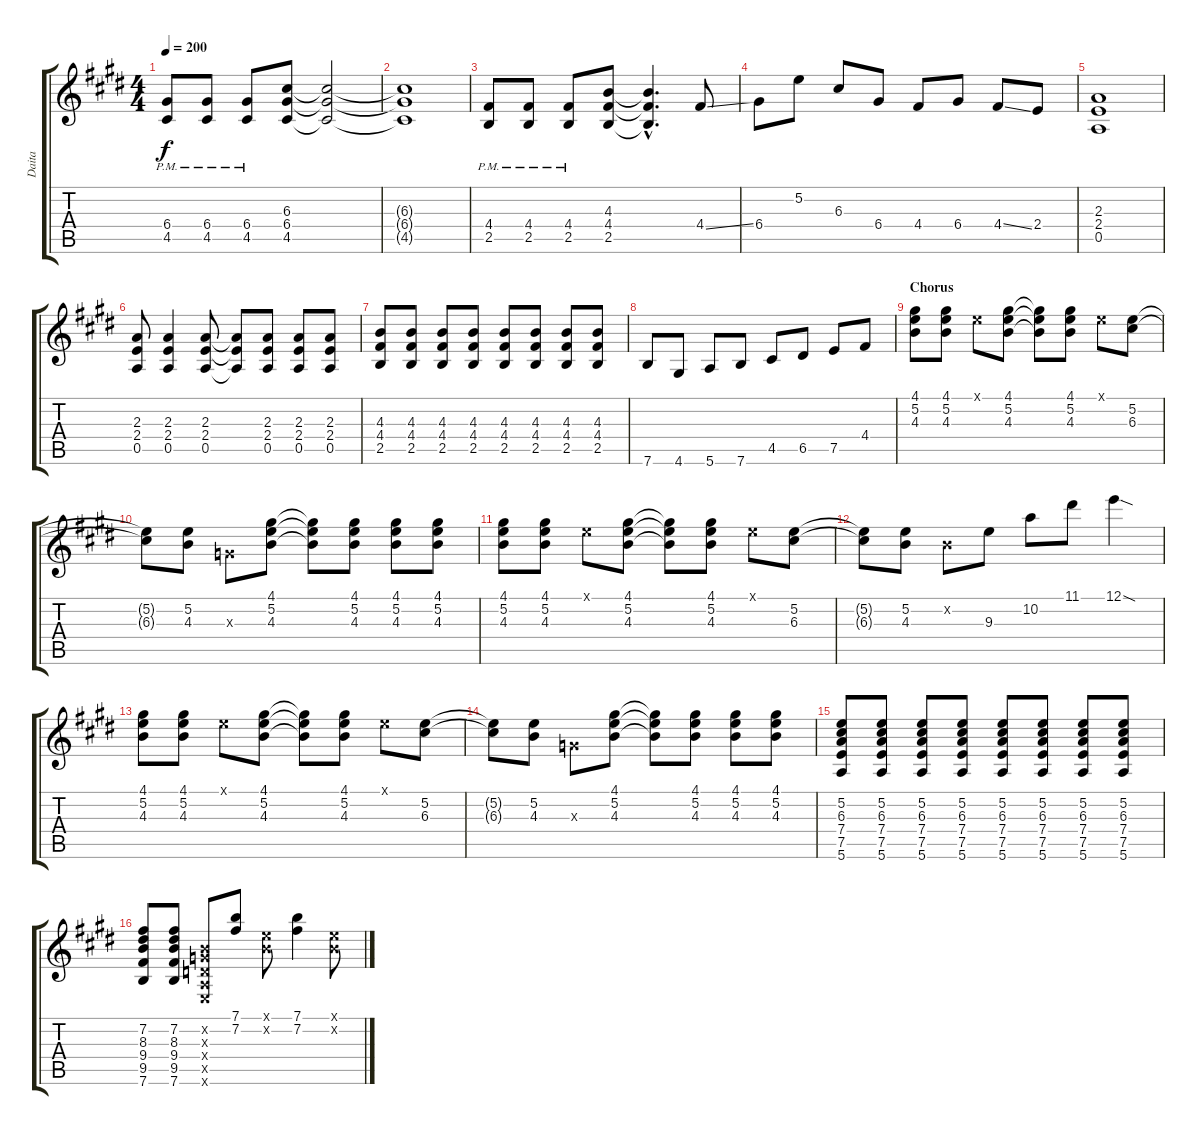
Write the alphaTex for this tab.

\track ("Daita" "Daita") {instrument overdrivenguitar}
\staff {score tabs}
\tuning (E4 B3 G3 D3 A2 E2) {hide}
\ts (4 4)
\tempo 200
\clef g2
\ks e
(6.4{pm} 4.5{pm}).8{dy f} (6.4{pm} 4.5{pm}).8 (6.4{pm} 4.5{pm}).8 (6.3 6.4 4.5).8 (6.3{t} 6.4{t} 4.5{t}).2 |
(6.3{t} 6.4{t} 4.5{t}).1 |
(4.4{pm} 2.5{pm}).8 (4.4{pm} 2.5{pm}).8 (4.4{pm} 2.5{pm}).8 (4.3 4.4 2.5).8 (4.3{hac t} 4.4{hac t} 2.5{hac t}).4{d} 4.4{ss}.8 |
6.4.8 5.2.8 6.3.8 6.4.8 4.4.8 6.4.8 4.4{ss}.8 2.4.8 |
(2.3 2.4 0.5).1 |
(2.3 2.4 0.5).8 (2.3 2.4 0.5).4 (2.3 2.4 0.5).8 (2.3{t} 2.4{t} 0.5{t}).8 (2.3 2.4 0.5).8 (2.3 2.4 0.5).8 (2.3 2.4 0.5).8 |
(4.3 4.4 2.5).8 (4.3 4.4 2.5).8 (4.3 4.4 2.5).8 (4.3 4.4 2.5).8 (4.3 4.4 2.5).8 (4.3 4.4 2.5).8 (4.3 4.4 2.5).8 (4.3 4.4 2.5).8 |
7.6.8 4.6.8 5.6.8 7.6.8 4.5.8 6.5.8 7.5.8 4.4.8 |
\section ("" "Chorus")
(4.1 5.2 4.3).8 (4.1 5.2 4.3).8 0.1{x}.8 (4.1 5.2 4.3).8 (4.1{t} 5.2{t} 4.3{t}).8 (4.1 5.2 4.3).8 0.1{x}.8 (5.2 6.3).8 |
(5.2{t} 6.3{t}).8 (5.2 4.3).8 0.3{x}.8 (4.1 5.2 4.3).8 (4.1{t} 5.2{t} 4.3{t}).8 (4.1 5.2 4.3).8 (4.1 5.2 4.3).8 (4.1 5.2 4.3).8 |
(4.1 5.2 4.3).8 (4.1 5.2 4.3).8 0.1{x}.8 (4.1 5.2 4.3).8 (4.1{t} 5.2{t} 4.3{t}).8 (4.1 5.2 4.3).8 0.1{x}.8 (5.2 6.3).8 |
(5.2{t} 6.3{t}).8 (5.2 4.3).8 0.2{x}.8 9.3.8 10.2.8 11.1.8 12.1{sod}.4 |
(4.1 5.2 4.3).8 (4.1 5.2 4.3).8 0.1{x}.8 (4.1 5.2 4.3).8 (4.1{t} 5.2{t} 4.3{t}).8 (4.1 5.2 4.3).8 0.1{x}.8 (5.2 6.3).8 |
(5.2{t} 6.3{t}).8 (5.2 4.3).8 0.3{x}.8 (4.1 5.2 4.3).8 (4.1{t} 5.2{t} 4.3{t}).8 (4.1 5.2 4.3).8 (4.1 5.2 4.3).8 (4.1 5.2 4.3).8 |
(5.2 6.3 7.4 7.5 5.6).8 (5.2 6.3 7.4 7.5 5.6).8 (5.2 6.3 7.4 7.5 5.6).8 (5.2 6.3 7.4 7.5 5.6).8 (5.2 6.3 7.4 7.5 5.6).8 (5.2 6.3 7.4 7.5 5.6).8 (5.2 6.3 7.4 7.5 5.6).8 (5.2 6.3 7.4 7.5 5.6).8 |
(7.2 8.3 9.4 9.5 7.6).8 (7.2 8.3 9.4 9.5 7.6).8 (0.2{x} 0.3{x} 0.4{x} 0.5{x} 0.6{x}).8 (7.1 7.2).8 (0.1{x} 0.2{x}).8 (7.1 7.2).4 (0.1{x} 0.2{x}).8
